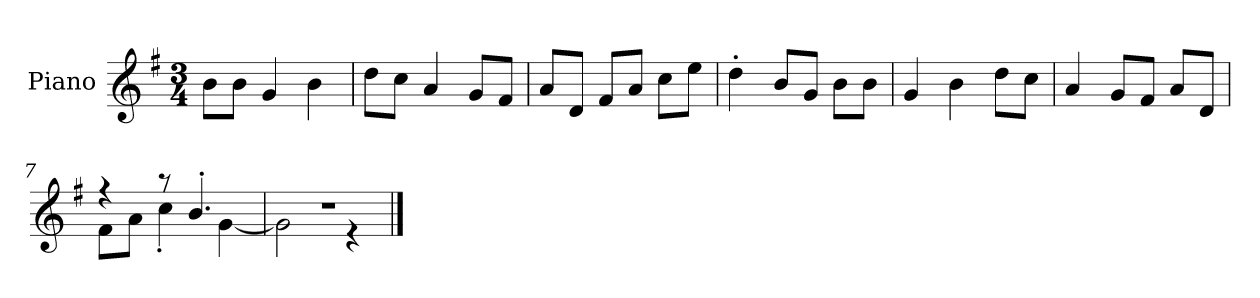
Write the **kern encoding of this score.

**kern
*part1
*staff1
*I"Piano
*I'P-no
*clefG2
*k[f#]
*M3/4
*MM176
=1
8b\L
8b\J
4g/
4b\
=2
8dd\L
8cc\J
4a/
8g/L
8f#/J
=3
8a/L
8d/J
8f#/L
8a/J
8cc\L
8ee\J
=4
4dd'\
8b/L
8g/J
8b\L
8b\J
=5
4g/
4b\
8dd\L
8cc\J
=6
4a/
8g/L
8f#/J
8a/L
8d/J
=7
*^
4r	8f#\L
.	8a\J
8r	4cc'\
4.b'/	.
.	[4g\
=8	=8
2.r	2g\]
.	4r
*v	*v
==
*-
